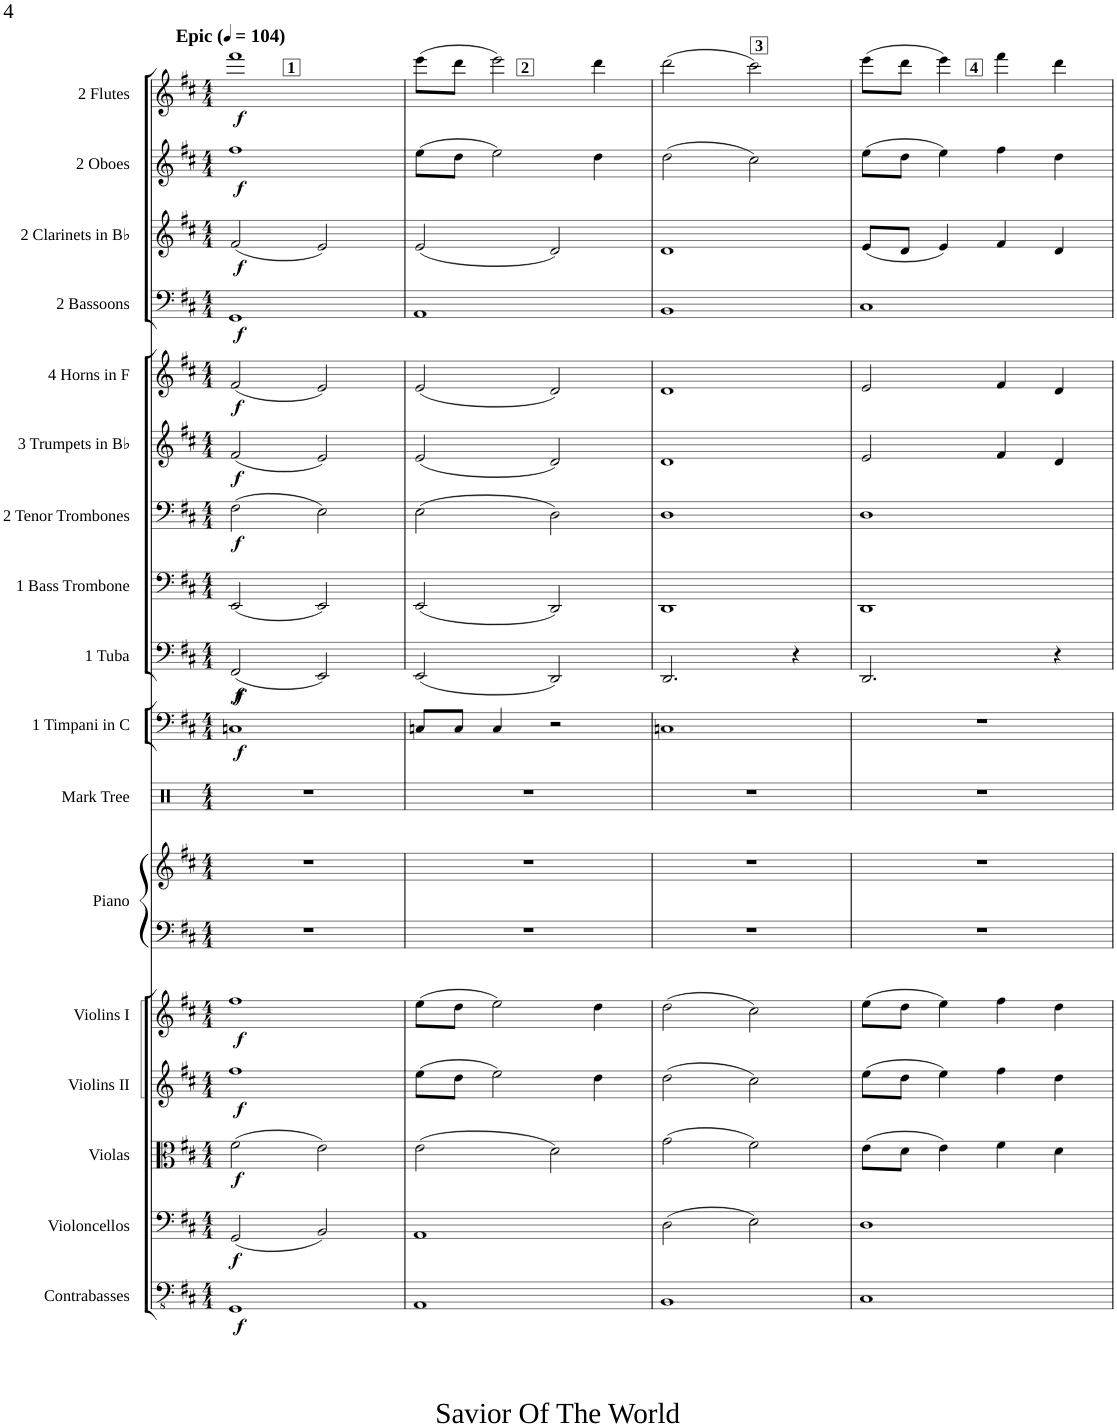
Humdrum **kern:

**kern	**dynam	**kern	**dynam	**kern	**dynam	**kern	**dynam	**kern	**dynam	**kern	**kern	**kern	**kern	**dynam	**kern	**dynam	**kern	**kern	**dynam	**kern	**dynam	**kern	**dynam	**kern	**dynam	**kern	**dynam	**kern	**dynam	**kern	**dynam
*part17	*part17	*part16	*part16	*part15	*part15	*part14	*part14	*part13	*part13	*part12	*part12	*part11	*part10	*part10	*part9	*part9	*part8	*part7	*part7	*part6	*part6	*part5	*part5	*part4	*part4	*part3	*part3	*part2	*part2	*part1	*part1
*staff18	*staff18	*staff17	*staff17	*staff16	*staff16	*staff15	*staff15	*staff14	*staff14	*staff13	*staff12	*staff11	*staff10	*staff10	*staff9	*staff9	*staff8	*staff7	*staff7	*staff6	*staff6	*staff5	*staff5	*staff4	*staff4	*staff3	*staff3	*staff2	*staff2	*staff1	*staff1
*I"Contrabasses	*	*I"Violoncellos	*	*I"Violas	*	*I"Violins II	*	*I"Violins I	*	*I"Piano	*	*I"Mark Tree	*I"1 Timpani in C	*	*I"1 Tuba	*	*I"1 Bass Trombone	*I"2 Tenor Trombones	*	*I"3 Trumpets in Bb	*	*I"4 Horns in F	*	*I"2 Bassoons	*	*I"2 Clarinets in Bb	*	*I"2 Oboes	*	*I"2 Flutes	*
*I'Cb.	*	*I'Vc.	*	*I'Vla.	*	*I'Vln. II	*	*I'Vln. I	*	*I'Pno.	*	*	*I'Timp.	*	*I'Tuba	*	*I'B. Tbn.	*I'Tbn. 1. 2.	*	*I'Tpt. 1. 2.	*	*I'Hn. 1. 2. 3. 4.	*	*I'Bsn. 1. 2.	*	*I'Cl. 1. 2.	*	*I'Ob. 1. 2.	*	*I'Fl. 1. 2.	*
*clefFv4	*	*clefF4	*	*clefC3	*	*clefG2	*	*clefG2	*	*clefF4	*clefG2	*clefX	*clefF4	*	*clefF4	*	*clefF4	*clefF4	*	*clefG2	*	*clefG2	*	*clefF4	*	*clefG2	*	*clefG2	*	*clefG2	*
*	*	*	*	*	*	*	*	*	*	*	*	*	*	*	*	*	*	*	*	*ITrd1c2	*	*ITrd4c7	*	*	*	*ITrd1c2	*	*	*	*	*
*k[f#c#]	*	*k[f#c#]	*	*k[f#c#]	*	*k[f#c#]	*	*k[f#c#]	*	*k[f#c#]	*k[f#c#]	*k[]	*k[f#c#]	*	*k[f#c#]	*	*k[f#c#]	*k[f#c#]	*	*k[f#c#]	*	*k[f#c#]	*	*k[f#c#]	*	*k[f#c#]	*	*k[f#c#]	*	*k[f#c#]	*
*M4/4	*	*M4/4	*	*M4/4	*	*M4/4	*	*M4/4	*	*M4/4	*M4/4	*M4/4	*M4/4	*	*M4/4	*	*M4/4	*M4/4	*	*M4/4	*	*M4/4	*	*M4/4	*	*M4/4	*	*M4/4	*	*M4/4	*
*MM104	*	*MM104	*	*MM104	*	*MM104	*	*MM104	*	*MM104	*MM104	*MM104	*MM104	*	*MM104	*	*MM104	*MM104	*	*MM104	*	*MM104	*	*MM104	*	*MM104	*	*MM104	*	*MM104	*
=1	=1	=1	=1	=1	=1	=1	=1	=1	=1	=1	=1	=1	=1	=1	=1	=1	=1	=1	=1	=1	=1	=1	=1	=1	=1	=1	=1	=1	=1	=1	=1
!	!	!	!	!	!	!	!	!	!	!	!	!	!	!	!	!	!	!	!	!	!	!	!	!	!	!	!	!	!	!LO:TX:a:B:t=Epic	!
!	!LO:DY:b	!	!LO:DY:b	!	!LO:DY:b	!	!LO:DY:b	!	!LO:DY:b	!	!	!	!	!LO:DY:b	!	!LO:DY:b	!	!	!	!	!	!	!	!	!	!	!	!	!	!	!
!	!	!	!	!	!	!	!	!	!	!	!	!	!	!	!	!LO:DY:n=1:b	!	!	!LO:DY:b	!	!LO:DY:b	!	!LO:DY:b	!	!LO:DY:b	!	!LO:DY:b	!	!LO:DY:b	!	!LO:DY:b
1GGG	f	(2GG/	f	(2f#\	f	1ff#	f	1ff#	f	1r	1r	1r	1Cn	f	(2FF#/	f f	(2EE/	(2F#\	f	(2f#/	f	(2f#/	f	1GG	f	(2f#/	f	1ff#	f	1fff#	f
.	.	2BB/)	.	2e\)	.	.	.	.	.	.	.	.	.	.	2EE/)	.	2EE/)	2E\)	.	2e/)	.	2e/)	.	.	.	2e/)	.	.	.	.	.
=2	=2	=2	=2	=2	=2	=2	=2	=2	=2	=2	=2	=2	=2	=2	=2	=2	=2	=2	=2	=2	=2	=2	=2	=2	=2	=2	=2	=2	=2	=2	=2
1AAA	.	1AA	.	(2e\	.	(8ee\L	.	(8ee\L	.	1r	1r	1r	8Cn/L	.	(2EE/	.	(2EE/	(2E\	.	(2e/	.	(2e/	.	1AA	.	(2e/	.	(8ee\L	.	(8eee\L	.
.	.	.	.	.	.	8dd\J	.	8dd\J	.	.	.	.	8C/J	.	.	.	.	.	.	.	.	.	.	.	.	.	.	8dd\J	.	8ddd\J	.
.	.	.	.	.	.	2ee\)	.	2ee\)	.	.	.	.	4C/	.	.	.	.	.	.	.	.	.	.	.	.	.	.	2ee\)	.	2eee\)	.
.	.	.	.	2d\)	.	.	.	.	.	.	.	.	2r	.	2DD/)	.	2DD/)	2D\)	.	2d/)	.	2d/)	.	.	.	2d/)	.	.	.	.	.
.	.	.	.	.	.	4dd\	.	4dd\	.	.	.	.	.	.	.	.	.	.	.	.	.	.	.	.	.	.	.	4dd\	.	4ddd\	.
=3	=3	=3	=3	=3	=3	=3	=3	=3	=3	=3	=3	=3	=3	=3	=3	=3	=3	=3	=3	=3	=3	=3	=3	=3	=3	=3	=3	=3	=3	=3	=3
1BBB	.	(2D\	.	(2g\	.	(2dd\	.	(2dd\	.	1r	1r	1r	1Cn	.	2.DD/	.	1DD	1D	.	1d	.	1d	.	1BB	.	1d	.	(2dd\	.	(2ddd\	.
.	.	2E\)	.	2f#\)	.	2cc#\)	.	2cc#\)	.	.	.	.	.	.	.	.	.	.	.	.	.	.	.	.	.	.	.	2cc#\)	.	2ccc#\)	.
.	.	.	.	.	.	.	.	.	.	.	.	.	.	.	4r	.	.	.	.	.	.	.	.	.	.	.	.	.	.	.	.
=4	=4	=4	=4	=4	=4	=4	=4	=4	=4	=4	=4	=4	=4	=4	=4	=4	=4	=4	=4	=4	=4	=4	=4	=4	=4	=4	=4	=4	=4	=4	=4
1CC#	.	1D	.	(8e\L	.	(8ee\L	.	(8ee\L	.	1r	1r	1r	1r	.	2.DD/	.	1DD	1D	.	2e/	.	2e/	.	1C#	.	(8e/L	.	(8ee\L	.	(8eee\L	.
.	.	.	.	8d\J	.	8dd\J	.	8dd\J	.	.	.	.	.	.	.	.	.	.	.	.	.	.	.	.	.	8d/J	.	8dd\J	.	8ddd\J	.
.	.	.	.	4e\)	.	4ee\)	.	4ee\)	.	.	.	.	.	.	.	.	.	.	.	.	.	.	.	.	.	4e/)	.	4ee\)	.	4eee\)	.
.	.	.	.	4f#\	.	4ff#\	.	4ff#\	.	.	.	.	.	.	.	.	.	.	.	4f#/	.	4f#/	.	.	.	4f#/	.	4ff#\	.	4fff#\	.
.	.	.	.	4d\	.	4dd\	.	4dd\	.	.	.	.	.	.	4r	.	.	.	.	4d/	.	4d/	.	.	.	4d/	.	4dd\	.	4ddd\	.
=	=	=	=	=	=	=	=	=	=	=	=	=	=	=	=	=	=	=	=	=	=	=	=	=	=	=	=	=	=	=	=
*-	*-	*-	*-	*-	*-	*-	*-	*-	*-	*-	*-	*-	*-	*-	*-	*-	*-	*-	*-	*-	*-	*-	*-	*-	*-	*-	*-	*-	*-	*-	*-
